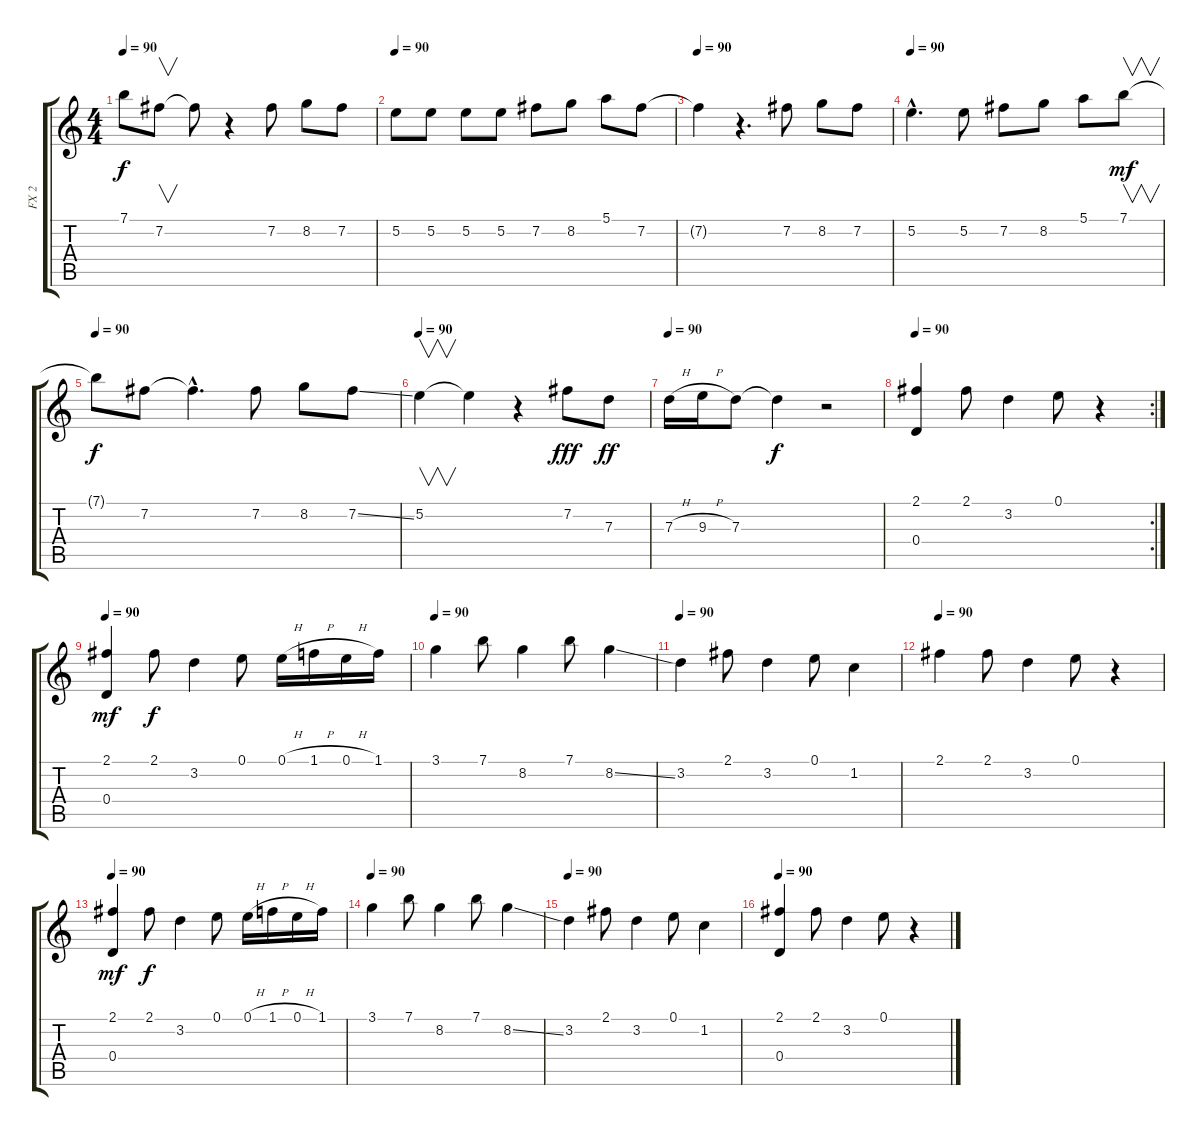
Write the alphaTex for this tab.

\track ("FX 2" "FX 2") {instrument overdrivenguitar}
\staff {score tabs}
\tuning (E4 B3 G3 D3 A2 E2) {hide}
\ts (4 4)
\tempo 90
\clef g2
\ks c
7.1{t}.8{dy f} 7.2.8{v} 7.2{t}.8 r.4 7.2.8 8.2.8 7.2.8 |
\tempo 90
5.2.8 5.2.8 5.2.8 5.2.8 7.2.8 8.2.8 5.1.8 7.2.8 |
\tempo 90
7.2{t}.4 r.4{d} 7.2.8 8.2.8 7.2.8 |
\tempo 90
5.2{hac}.4{d} 5.2.8 7.2.8 8.2.8 5.1.8 7.1.8{v dy mf} |
\tempo 90
7.1{t}.8{dy f} 7.2.8 7.2{hac t}.4{d} 7.2.8 8.2.8 7.2{ss}.8 |
\tempo 90
5.2.4{v} 5.2{t}.4 r.4 7.2.8{dy fff} 7.3.8{dy ff} |
\tempo 90
7.3{h}.16 9.3{h}.16 7.3.8 7.3{t}.4{dy f} r.2 |
\rc 2
\tempo 90
(2.1 0.4).4{volume 15 balance 13} 2.1.8 3.2.4 0.1.8 r.4 |
\tempo 90
(2.1 0.4).4{dy mf} 2.1.8{dy f} 3.2.4 0.1.8 0.1{h}.16 1.1{h}.16 0.1{h}.16 1.1.16 |
\tempo 90
3.1.4 7.1.8 8.2.4 7.1.8 8.2{ss}.4 |
\tempo 90
3.2.4 2.1.8 3.2.4 0.1.8 1.2.4 |
\tempo 90
2.1.4{volume 9 balance 13} 2.1.8 3.2.4 0.1.8 r.4 |
\tempo 90
(2.1 0.4).4{dy mf} 2.1.8{dy f} 3.2.4 0.1.8 0.1{h}.16 1.1{h}.16 0.1{h}.16 1.1.16 |
\tempo 90
3.1.4 7.1.8 8.2.4 7.1.8 8.2{ss}.4 |
\tempo 90
3.2.4 2.1.8 3.2.4 0.1.8 1.2.4 |
\tempo 90
(2.1 0.4).4{balance 13} 2.1.8 3.2.4 0.1.8 r.4
